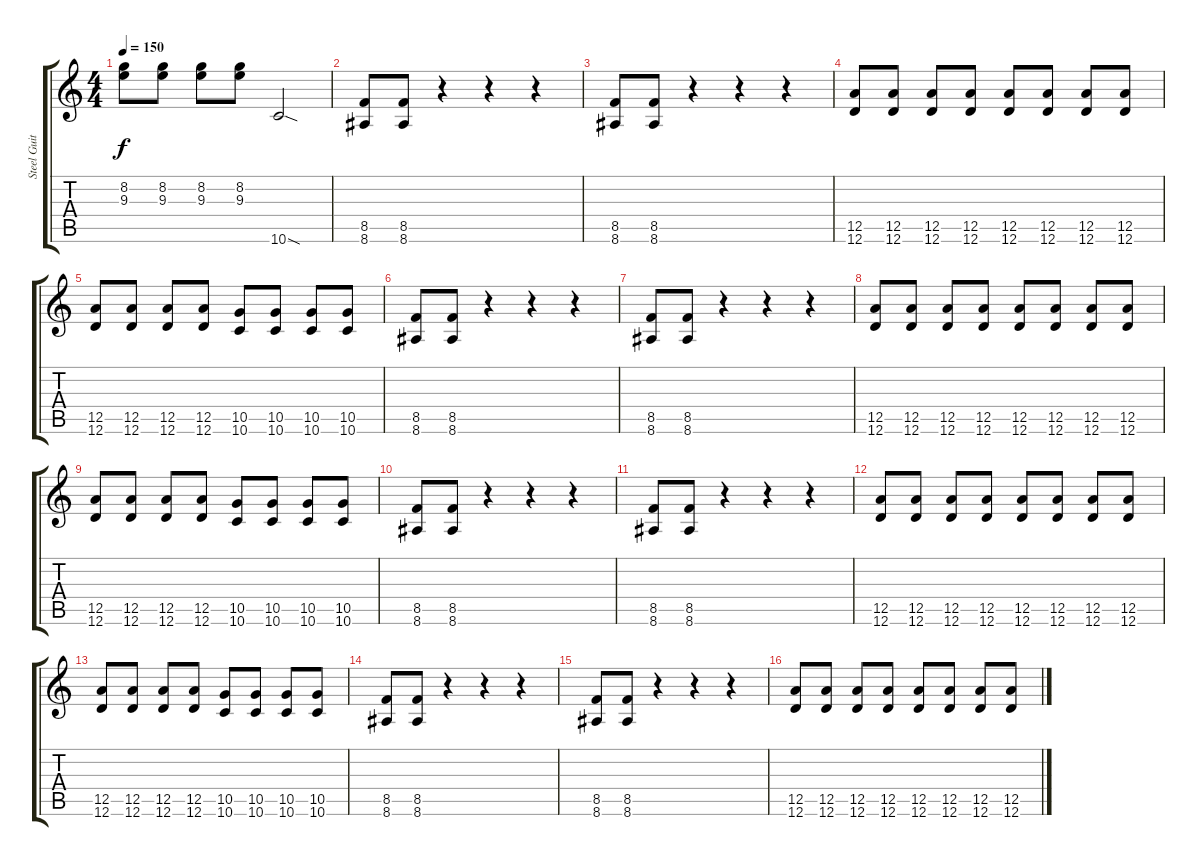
\track ("Steel Guitar" "Steel Guit") {mute instrument acousticguitarsteel}
\staff {score tabs}
\tuning (E4 B3 G3 D3 A2 D2) {hide}
\ts (4 4)
\tempo 150
\clef g2
\ks c
(8.2 9.3).8{dy f} (8.2 9.3).8 (8.2 9.3).8 (8.2 9.3).8 10.6{sod}.2 |
(8.5 8.6).8 (8.5 8.6).8 r.4 r.4 r.4 |
(8.5 8.6).8 (8.5 8.6).8 r.4 r.4 r.4 |
(12.5 12.6).8 (12.5 12.6).8 (12.5 12.6).8 (12.5 12.6).8 (12.5 12.6).8 (12.5 12.6).8 (12.5 12.6).8 (12.5 12.6).8 |
(12.5 12.6).8 (12.5 12.6).8 (12.5 12.6).8 (12.5 12.6).8 (10.5 10.6).8 (10.5 10.6).8 (10.5 10.6).8 (10.5 10.6).8 |
(8.5 8.6).8 (8.5 8.6).8 r.4 r.4 r.4 |
(8.5 8.6).8 (8.5 8.6).8 r.4 r.4 r.4 |
(12.5 12.6).8 (12.5 12.6).8 (12.5 12.6).8 (12.5 12.6).8 (12.5 12.6).8 (12.5 12.6).8 (12.5 12.6).8 (12.5 12.6).8 |
(12.5 12.6).8 (12.5 12.6).8 (12.5 12.6).8 (12.5 12.6).8 (10.5 10.6).8 (10.5 10.6).8 (10.5 10.6).8 (10.5 10.6).8 |
(8.5 8.6).8 (8.5 8.6).8 r.4 r.4 r.4 |
(8.5 8.6).8 (8.5 8.6).8 r.4 r.4 r.4 |
(12.5 12.6).8 (12.5 12.6).8 (12.5 12.6).8 (12.5 12.6).8 (12.5 12.6).8 (12.5 12.6).8 (12.5 12.6).8 (12.5 12.6).8 |
(12.5 12.6).8 (12.5 12.6).8 (12.5 12.6).8 (12.5 12.6).8 (10.5 10.6).8 (10.5 10.6).8 (10.5 10.6).8 (10.5 10.6).8 |
(8.5 8.6).8 (8.5 8.6).8 r.4 r.4 r.4 |
(8.5 8.6).8 (8.5 8.6).8 r.4 r.4 r.4 |
(12.5 12.6).8 (12.5 12.6).8 (12.5 12.6).8 (12.5 12.6).8 (12.5 12.6).8 (12.5 12.6).8 (12.5 12.6).8 (12.5 12.6).8
